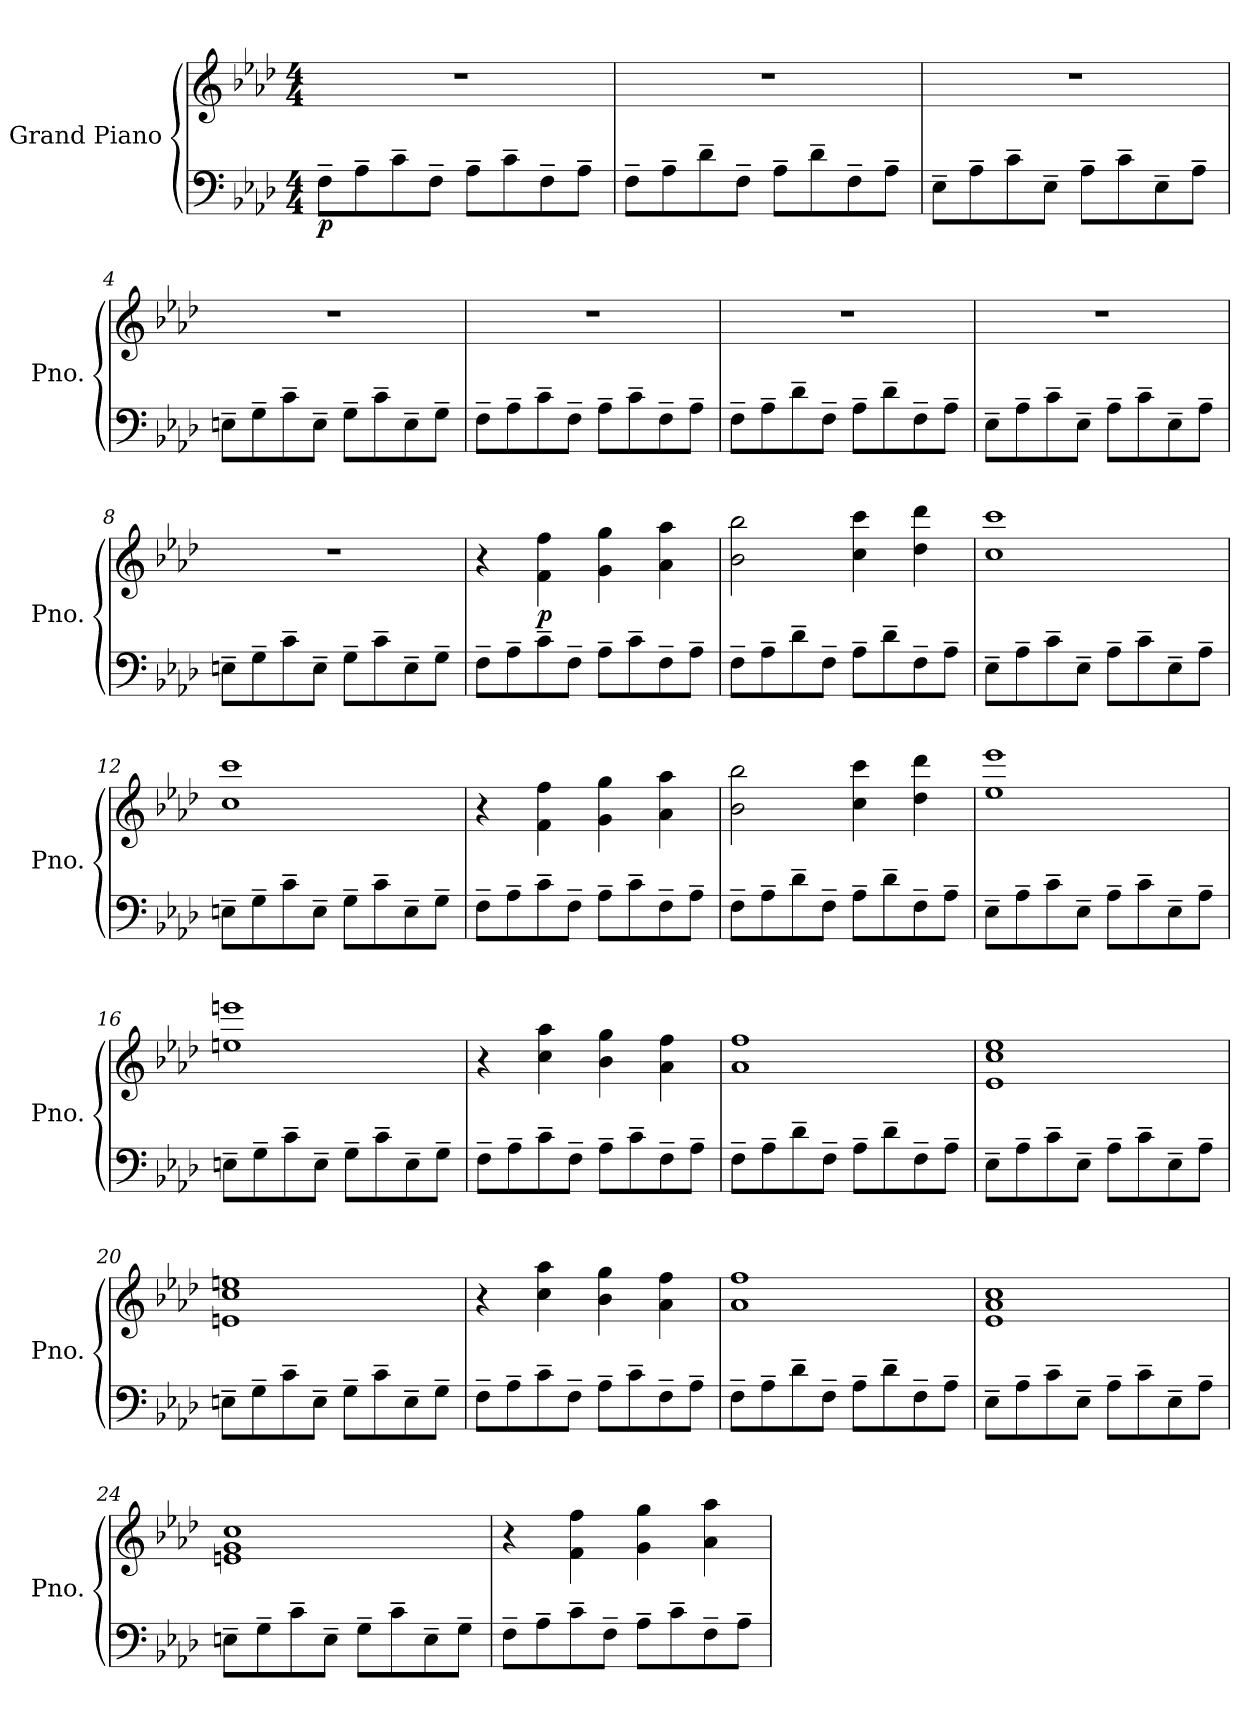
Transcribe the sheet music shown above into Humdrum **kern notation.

**kern	**kern	**dynam
*part1	*part1	*part1
*staff2	*staff1	*staff1/2
*I"Grand Piano	*	*
*I'Pno.	*	*
*clefF4	*clefG2	*
*k[b-e-a-d-]	*k[b-e-a-d-]	*
*M4/4	*M4/4	*
*MM90	*MM90	*
=1	=1	=1
!	!	!LO:DY:b=2
8F~\L	1r	p
8A-~\	.	.
8c~\	.	.
8F~\J	.	.
8A-~\L	.	.
8c~\	.	.
8F~\	.	.
8A-~\J	.	.
=2	=2	=2
8F~\L	1r	.
8A-~\	.	.
8d-~\	.	.
8F~\J	.	.
8A-~\L	.	.
8d-~\	.	.
8F~\	.	.
8A-~\J	.	.
=3	=3	=3
8E-~\L	1r	.
8A-~\	.	.
8c~\	.	.
8E-~\J	.	.
8A-~\L	.	.
8c~\	.	.
8E-~\	.	.
8A-~\J	.	.
=4	=4	=4
8En~\L	1r	.
8G~\	.	.
8c~\	.	.
8E~\J	.	.
8G~\L	.	.
8c~\	.	.
8E~\	.	.
8G~\J	.	.
=5	=5	=5
8F~\L	1r	.
8A-~\	.	.
8c~\	.	.
8F~\J	.	.
8A-~\L	.	.
8c~\	.	.
8F~\	.	.
8A-~\J	.	.
!!LO:LB:g=z
=6	=6	=6
8F~\L	1r	.
8A-~\	.	.
8d-~\	.	.
8F~\J	.	.
8A-~\L	.	.
8d-~\	.	.
8F~\	.	.
8A-~\J	.	.
=7	=7	=7
8E-~\L	1r	.
8A-~\	.	.
8c~\	.	.
8E-~\J	.	.
8A-~\L	.	.
8c~\	.	.
8E-~\	.	.
8A-~\J	.	.
=8	=8	=8
8En~\L	1r	.
8G~\	.	.
8c~\	.	.
8E~\J	.	.
8G~\L	.	.
8c~\	.	.
8E~\	.	.
8G~\J	.	.
=9	=9	=9
*	*MM100	*
8F~\L	4r	.
8A-~\	.	.
!	!	!LO:DY:b
8c~\	4f\ 4ff\	p
8F~\J	.	.
8A-~\L	4g\ 4gg\	.
8c~\	.	.
8F~\	4a-\ 4aa-\	.
8A-~\J	.	.
=10	=10	=10
8F~\L	2b-\ 2bb-\	.
8A-~\	.	.
8d-~\	.	.
8F~\J	.	.
8A-~\L	4cc\ 4ccc\	.
8d-~\	.	.
8F~\	4dd-\ 4ddd-\	.
8A-~\J	.	.
!!LO:LB:g=z
=11	=11	=11
8E-~\L	1cc 1ccc	.
8A-~\	.	.
8c~\	.	.
8E-~\J	.	.
8A-~\L	.	.
8c~\	.	.
8E-~\	.	.
8A-~\J	.	.
=12	=12	=12
8En~\L	1cc 1ccc	.
8G~\	.	.
8c~\	.	.
8E~\J	.	.
8G~\L	.	.
8c~\	.	.
8E~\	.	.
8G~\J	.	.
=13	=13	=13
8F~\L	4r	.
8A-~\	.	.
8c~\	4f\ 4ff\	.
8F~\J	.	.
8A-~\L	4g\ 4gg\	.
8c~\	.	.
8F~\	4a-\ 4aa-\	.
8A-~\J	.	.
=14	=14	=14
8F~\L	2b-\ 2bb-\	.
8A-~\	.	.
8d-~\	.	.
8F~\J	.	.
8A-~\L	4cc\ 4ccc\	.
8d-~\	.	.
8F~\	4dd-\ 4ddd-\	.
8A-~\J	.	.
=15	=15	=15
8E-~\L	1ee- 1eee-	.
8A-~\	.	.
8c~\	.	.
8E-~\J	.	.
8A-~\L	.	.
8c~\	.	.
8E-~\	.	.
8A-~\J	.	.
!!LO:LB:g=z
=16	=16	=16
8En~\L	1een 1eeen	.
8G~\	.	.
8c~\	.	.
8E~\J	.	.
8G~\L	.	.
8c~\	.	.
8E~\	.	.
8G~\J	.	.
=17	=17	=17
8F~\L	4r	.
8A-~\	.	.
8c~\	4cc\ 4aa-\	.
8F~\J	.	.
8A-~\L	4b-\ 4gg\	.
8c~\	.	.
8F~\	4a-\ 4ff\	.
8A-~\J	.	.
=18	=18	=18
8F~\L	1a- 1ff	.
8A-~\	.	.
8d-~\	.	.
8F~\J	.	.
8A-~\L	.	.
8d-~\	.	.
8F~\	.	.
8A-~\J	.	.
=19	=19	=19
8E-~\L	1e- 1cc 1ee-	.
8A-~\	.	.
8c~\	.	.
8E-~\J	.	.
8A-~\L	.	.
8c~\	.	.
8E-~\	.	.
8A-~\J	.	.
=20	=20	=20
8En~\L	1en 1cc 1een	.
8G~\	.	.
8c~\	.	.
8E~\J	.	.
8G~\L	.	.
8c~\	.	.
8E~\	.	.
8G~\J	.	.
!!LO:LB:g=z
=21	=21	=21
8F~\L	4r	.
8A-~\	.	.
8c~\	4cc\ 4aa-\	.
8F~\J	.	.
8A-~\L	4b-\ 4gg\	.
8c~\	.	.
8F~\	4a-\ 4ff\	.
8A-~\J	.	.
=22	=22	=22
8F~\L	1a- 1ff	.
8A-~\	.	.
8d-~\	.	.
8F~\J	.	.
8A-~\L	.	.
8d-~\	.	.
8F~\	.	.
8A-~\J	.	.
=23	=23	=23
8E-~\L	1e- 1a- 1cc	.
8A-~\	.	.
8c~\	.	.
8E-~\J	.	.
8A-~\L	.	.
8c~\	.	.
8E-~\	.	.
8A-~\J	.	.
=24	=24	=24
8En~\L	1en 1g 1cc	.
8G~\	.	.
8c~\	.	.
8E~\J	.	.
8G~\L	.	.
8c~\	.	.
8E~\	.	.
8G~\J	.	.
=25	=25	=25
8F~\L	4r	.
8A-~\	.	.
8c~\	4f\ 4ff\	.
8F~\J	.	.
8A-~\L	4g\ 4gg\	.
8c~\	.	.
8F~\	4a-\ 4aa-\	.
8A-~\J	.	.
=	=	=
*-	*-	*-
